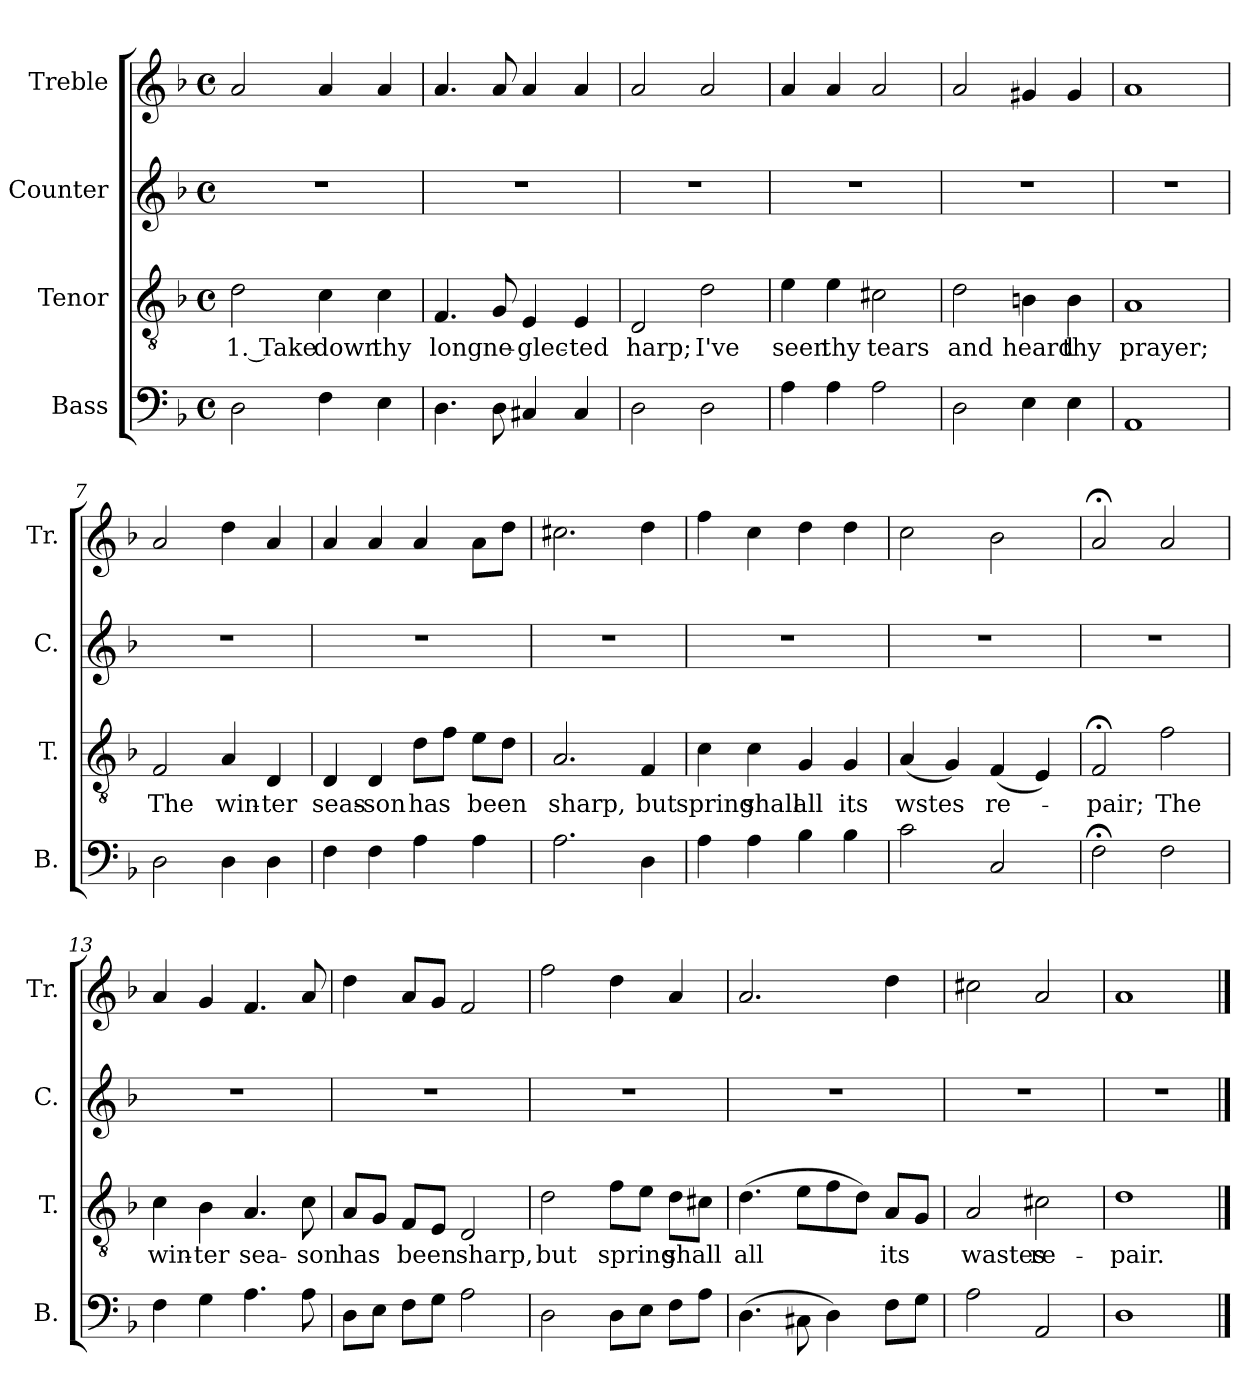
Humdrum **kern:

**kern	**kern	**text	**kern	**kern
*part4	*part3	*part3	*part2	*part1
*staff4	*staff3	*staff3	*staff2	*staff1
*I"Bass	*I"Tenor	*	*I"Counter	*I"Treble
*I'B.	*I'T.	*	*I'C.	*I'Tr.
*clefF4	*clefGv2	*	*clefG2	*clefG2
*k[b-]	*k[b-]	*	*k[b-]	*k[b-]
*M4/4	*M4/4	*	*M4/4	*M4/4
*met(c)	*met(c)	*	*met(c)	*met(c)
=1	=1	=1	=1	=1
2D\	2d\	1. Take	1r	2a/
4F\	4c\	down	.	4a/
4E\	4c\	thy	.	4a/
=2	=2	=2	=2	=2
4.D\	4.F/	long	1r	4.a/
8D\	8G/	ne-	.	8a/
4C#X/	4E/	-glec-	.	4a/
4C#/	4E/	-ted	.	4a/
=3	=3	=3	=3	=3
2D\	2D/	harp;	1r	2a/
2D\	2d\	I've	.	2a/
=4	=4	=4	=4	=4
4A\	4e\	seen	1r	4a/
4A\	4e\	thy	.	4a/
2A\	2c#X\	tears	.	2a/
=5	=5	=5	=5	=5
2D\	2d\	and	1r	2a/
4E\	4Bn\	heard	.	4g#X/
4E\	4B\	thy	.	4g#/
=6	=6	=6	=6	=6
1AA	1A	prayer;	1r	1a
=7	=7	=7	=7	=7
2D\	2F/	The	1r	2a/
4D\	4A/	win-	.	4dd\
4D\	4D/	-ter	.	4a/
=8	=8	=8	=8	=8
4F\	4D/	seas-	1r	4a/
4F\	4D/	-son	.	4a/
4A\	8d\L	has	.	4a/
.	8f\J	.	.	.
4A\	8e\L	been	.	8a\L
.	8d\J	.	.	8dd\J
=9	=9	=9	=9	=9
2.A\	2.A/	sharp,	1r	2.cc#X\
4D\	4F/	but	.	4dd\
=10	=10	=10	=10	=10
4A\	4c\	spring	1r	4ff\
4A\	4c\	shall	.	4cc\
4B-\	4G/	all	.	4dd\
4B-\	4G/	its	.	4dd\
=11	=11	=11	=11	=11
2c\	(4A/	wstes	1r	2cc\
.	4G/)	.	.	.
2C/	(4F/	re-	.	2b-\
.	4E/)	.	.	.
=12	=12	=12	=12	=12
2F;<\	2F;</	-pair;	1r	2a;</
2F\	2f\	The	.	2a/
=13	=13	=13	=13	=13
4F\	4c\	win-	1r	4a/
4G\	4B-\	-ter	.	4g/
4.A\	4.A/	sea-	.	4.f/
8A\	8c\	-son	.	8a/
=14	=14	=14	=14	=14
8D\L	8A/L	has	1r	4dd\
8E\J	8G/J	.	.	.
8F\L	8F/L	been	.	8a/L
8G\J	8E/J	.	.	8g/J
2A\	2D/	sharp,	.	2f/
=15	=15	=15	=15	=15
2D\	2d\	but	1r	2ff\
8D\L	8f\L	spring	.	4dd\
8E\J	8e\J	.	.	.
8F\L	8d\L	shall	.	4a/
8A\J	8c#X\J	.	.	.
=16	=16	=16	=16	=16
(4.D\	(4.d\	all	1r	2.a/
8C#X\	8e\L	.	.	.
4D\)	8f\	.	.	.
.	8d\J)	.	.	.
8F\L	8A/L	its	.	4dd\
8G\J	8G/J	.	.	.
=17	=17	=17	=17	=17
2A\	2A/	wastes	1r	2cc#X\
2AA/	2c#X\	re-	.	2a/
=18	=18	=18	=18	=18
1D	1d	-pair.	1r	1a
==	==	==	==	==
*-	*-	*-	*-	*-
